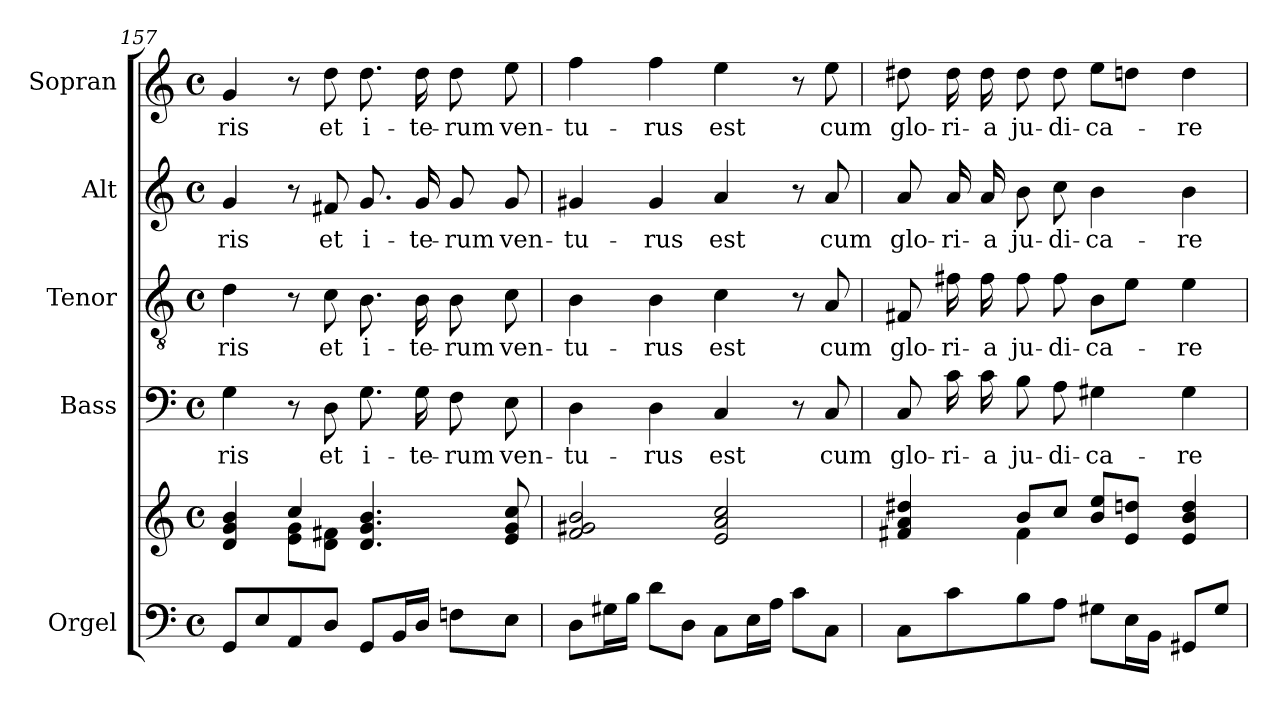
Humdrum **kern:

**kern	**kern	**kern	**text	**kern	**text	**kern	**text	**kern	**text
*part5	*part5	*part4	*part4	*part3	*part3	*part2	*part2	*part1	*part1
*staff6	*staff5	*staff4	*staff4	*staff3	*staff3	*staff2	*staff2	*staff1	*staff1
*I"Orgel	*	*I"Bass	*	*I"Tenor	*	*I"Alt	*	*I"Sopran	*
*	*	*I'B.	*	*I'T.	*	*I'A.	*	*I'S.	*
*clefF4	*clefG2	*clefF4	*	*clefGv2	*	*clefG2	*	*clefG2	*
*k[]	*k[]	*k[]	*	*k[]	*	*k[]	*	*k[]	*
*C:	*C:	*C:	*	*C:	*	*C:	*	*C:	*
*M4/4	*M4/4	*M4/4	*	*M4/4	*	*M4/4	*	*M4/4	*
*met(c)	*met(c)	*met(c)	*	*met(c)	*	*met(c)	*	*met(c)	*
=157	=157	=157	=157	=157	=157	=157	=157	=157	=157
*	*^	*	*	*	*	*	*	*	*
!	!	!	!	!LO:LY:b	!	!LO:LY:b	!	!LO:LY:b	!	!LO:LY:b
8GG/L	4d/ 4g/ 4b/	4ryy	4G\	-ris	4d\	-ris	4g/	-ris	4g/	-ris
8E/	.	.	.	.	.	.	.	.	.	.
8AA/	4cc/	8e\ 8g\L	8r	.	8r	.	8r	.	8r	.
!	!	!	!	!LO:LY:b	!	!LO:LY:b	!	!LO:LY:b	!	!LO:LY:b
8D/J	.	8d\ 8f#X\J	8D\	et	8c\	et	8f#X/	et	8dd\	et
!	!	!	!	!LO:LY:b	!	!LO:LY:b	!	!LO:LY:b	!	!LO:LY:b
8GG/L	4.d/ 4.g/ 4.b/	2ryy	8.G\	i-	8.B\	i-	8.g/	i-	8.dd\	i-
16BB/L	.	.	.	.	.	.	.	.	.	.
!	!	!	!	!LO:LY:b	!	!LO:LY:b	!	!LO:LY:b	!	!LO:LY:b
16D/JJ	.	.	16G\	-te-	16B\	-te-	16g/	-te-	16dd\	-te-
!	!	!	!	!LO:LY:b	!	!LO:LY:b	!	!LO:LY:b	!	!LO:LY:b
8Fn\L	.	.	8F\	-rum	8B\	-rum	8g/	-rum	8dd\	-rum
!	!	!	!	!LO:LY:b	!	!LO:LY:b	!	!LO:LY:b	!	!LO:LY:b
8E\J	8e/ 8g/ 8cc/	.	8E\	ven-	8c\	ven-	8g/	ven-	8ee\	ven-
*	*v	*v	*	*	*	*	*	*	*	*
=158	=158	=158	=158	=158	=158	=158	=158	=158	=158
!	!	!	!LO:LY:b	!	!LO:LY:b	!	!LO:LY:b	!	!LO:LY:b
8D\L	2f/ 2g#X/ 2b/	4D\	-tu-	4B\	-tu-	4g#X/	-tu-	4ff\	-tu-
16G#X\L	.	.	.	.	.	.	.	.	.
16B\JJ	.	.	.	.	.	.	.	.	.
!	!	!	!LO:LY:b	!	!LO:LY:b	!	!LO:LY:b	!	!LO:LY:b
8d\L	.	4D\	-rus	4B\	-rus	4g#/	-rus	4ff\	-rus
8D\J	.	.	.	.	.	.	.	.	.
!	!	!	!LO:LY:b	!	!LO:LY:b	!	!LO:LY:b	!	!LO:LY:b
8C\L	2e/ 2a/ 2cc/	4C/	est	4c\	est	4a/	est	4ee\	est
16E\L	.	.	.	.	.	.	.	.	.
16A\JJ	.	.	.	.	.	.	.	.	.
8c\L	.	8r	.	8r	.	8r	.	8r	.
!	!	!	!LO:LY:b	!	!LO:LY:b	!	!LO:LY:b	!	!LO:LY:b
8C\J	.	8C/	cum	8A/	cum	8a/	cum	8ee\	cum
!!LO:PB:g=z
=159	=159	=159	=159	=159	=159	=159	=159	=159	=159
*	*^	*	*	*	*	*	*	*	*
!	!	!	!	!LO:LY:b	!	!LO:LY:b	!	!LO:LY:b	!	!LO:LY:b
8C\L	4f#X/ 4a/ 4dd#X/	4ryy	8C/	glo-	8F#X/	glo-	8a/	glo-	8dd#X\	glo-
!	!	!	!	!LO:LY:b	!	!LO:LY:b	!	!LO:LY:b	!	!LO:LY:b
8c\	.	.	16c\	-ri-	16f#X\	-ri-	16a/	-ri-	16dd#\	-ri-
!	!	!	!	!LO:LY:b	!	!LO:LY:b	!	!LO:LY:b	!	!LO:LY:b
.	.	.	16c\	-a	16f#\	-a	16a/	-a	16dd#\	-a
!	!	!	!	!LO:LY:b	!	!LO:LY:b	!	!LO:LY:b	!	!LO:LY:b
8B\	8b/L	4f#\	8B\	ju-	8f#\	ju-	8b\	ju-	8dd#\	ju-
!	!	!	!	!LO:LY:b	!	!LO:LY:b	!	!LO:LY:b	!	!LO:LY:b
8A\J	8cc/J	.	8A\	-di-	8f#\	-di-	8cc\	-di-	8dd#\	-di-
!	!	!	!	!LO:LY:b	!	!LO:LY:b	!	!LO:LY:b	!	!LO:LY:b
8G#X\L	8b/ 8ee/L	2ryy	4G#X\	-ca-	8B\L	-ca-	4b\	-ca-	8ee\L	-ca-
16E\L	8e/ 8ddn/J	.	.	.	8e\J	.	.	.	8ddn\J	.
16BB\JJ	.	.	.	.	.	.	.	.	.	.
!	!	!	!	!LO:LY:b	!	!LO:LY:b	!	!LO:LY:b	!	!LO:LY:b
8GG#X/L	4e/ 4b/ 4dd/	.	4G#\	-re	4e\	-re	4b\	-re	4dd\	-re
8G#/J	.	.	.	.	.	.	.	.	.	.
*	*v	*v	*	*	*	*	*	*	*	*
=	=	=	=	=	=	=	=	=	=
*-	*-	*-	*-	*-	*-	*-	*-	*-	*-
